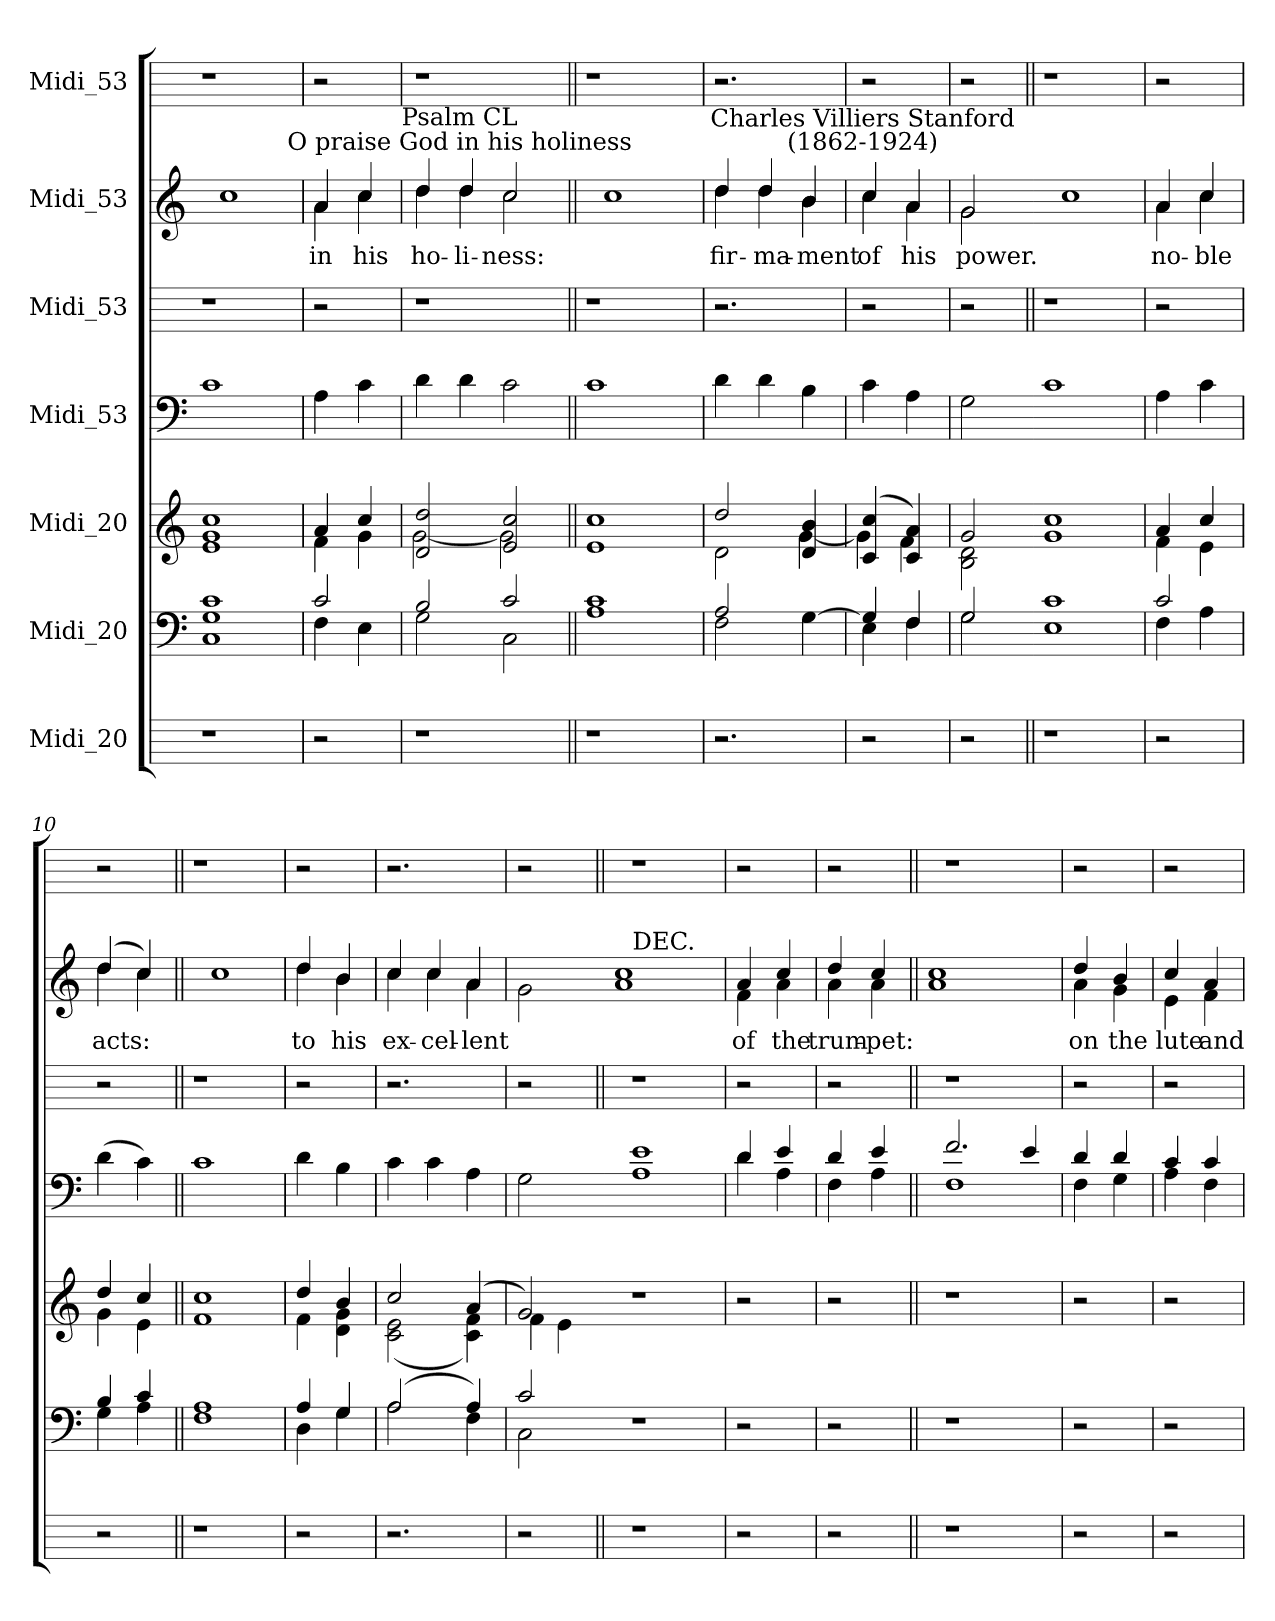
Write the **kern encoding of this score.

**kern	**kern	**kern	**kern	**kern	**kern	**text	**kern
*part7	*part6	*part5	*part4	*part3	*part2	*part2	*part1
*staff7	*staff6	*staff5	*staff4	*staff3	*staff2	*staff2	*staff1
*I"Midi_20	*I"Midi_20	*I"Midi_20	*I"Midi_53	*I"Midi_53	*I"Midi_53	*	*I"Midi_53
*	*clefF4	*clefG2	*clefF4	*	*clefG2	*	*
*	*k[]	*k[]	*k[]	*	*k[]	*	*
*	*C:	*C:	*C:	*	*C:	*	*
=1	=1	=1	=1	=1	=1	=1	=1
*	*^	*^	*	*	*	*	*
!	!	!	!	!	!	!	!LO:TX:a:t=FULL	!	!
!	!	!	!	!	!	!	!	!LO:LY:b	!
*	*	*	*	*	*	*	*^	*	*
1r	1G 1c	1C	1cc	1e 1g	1c	1r	1ccyy	1cc	1.O praise God	1r
=2	=2	=2	=2	=2	=2	=2	=2	=2	=2	=2
!	!	!	!	!	!	!	!	!	!LO:LY:b	!
2r	2c	4F	4a	4f	4A	2r	4a	4a	in	2r
!	!	!	!	!	!	!	!	!	!LO:LY:b	!
.	.	4E	4cc	4g	4c	.	4cc	4cc	his	.
=3	=3	=3	=3	=3	=3	=3	=3	=3	=3	=3
!	!	!	!	!	!	!	!	!	!LO:LY:b	!
1r	2B	2G	2d 2dd	[2g	4d	1r	4dd	4dd	ho-	1r
!	!	!	!	!	!	!	!LO:TX:a:cj:t=O praise God in his holiness	!	!	!
!	!	!	!	!	!	!	!LO:TX:a:cj:t=Psalm CL	!	!	!
!	!	!	!	!	!	!	!	!	!LO:LY:b	!
.	.	.	.	.	4d	.	4dd	4dd	-li-	.
!	!	!	!	!	!	!	!	!	!LO:LY:b	!
.	2c	2C	2e 2cc	2g]	2c	.	2cc	2cc	-ness:	.
=4||	=4||	=4||	=4||	=4||	=4||	=4||	=4||	=4||	=4||	=4||
!	!	!	!	!	!	!	!	!	!LO:LY:b	!
1r	1c	1A	1cc	1e	1c	1r	1ccyy	1cc	praise him in the	1r
=5	=5	=5	=5	=5	=5	=5	=5	=5	=5	=5
!	!	!	!	!	!	!	!	!	!LO:LY:b	!
2.r	2A	2F	2dd	2d	4d	2.r	4dd	4dd	fir-	2.r
!	!	!	!	!	!	!	!	!	!LO:LY:b	!
.	.	.	.	.	4d	.	4dd	4dd	-ma-	.
!	!	!	!	!	!	!	!	!	!LO:LY:b	!
.	[4G	4ryy	4d 4b	[4g	4B	.	4b	4b	-ment	.
=6	=6	=6	=6	=6	=6	=6	=6	=6	=6	=6
!	!	!	!	!	!	!	!	!	!LO:LY:b	!
2r	4G]	4E	(<4c 4cc	4g]	4c	2r	4cc	4cc	of	2r
!	!	!	!	!	!	!	!	!	!LO:LY:b	!
.	4F	4F	4c 4a)	4f	4A	.	4a	4a	his	.
!	!	!	!	!	!	!	!	!LO:TX:a:cj:t=Charles Villiers Stanford\n(1862-1924)	!	!
=7	=7	=7	=7	=7	=7	=7	=7	=7	=7	=7
!	!	!	!	!	!	!	!	!	!LO:LY:b	!
2r	2G	2G	2g	2B 2d	2G	2r	2g	2g	power.	2r
!!LO:LB:g=z
=8||	=8-	=8-	=8-	=8-	=8-	=8||	=8-	=8-	=8||	=8||
!	!	!	!	!	!	!	!	!	!LO:LY:b	!
1r	1c	1E	1cc	1g	1c	1r	1ccyy	1cc	2.Praise him in his	1r
=9	=9	=9	=9	=9	=9	=9	=9	=9	=9	=9
!	!	!	!	!	!	!	!	!	!LO:LY:b	!
2r	2c	4F	4a	4f	4A	2r	4a	4a	no-	2r
!	!	!	!	!	!	!	!	!	!LO:LY:b	!
.	.	4A	4cc	4e	4c	.	4cc	4cc	-ble	.
=10	=10	=10	=10	=10	=10	=10	=10	=10	=10	=10
!	!	!	!	!	!	!	!	!	!LO:LY:b	!
2r	4B	4G	4dd	4g	(<4d	2r	(>4dd	4dd	acts:	2r
.	4c	4A	4cc	4e	4c)	.	4cc)	4cc	.	.
=11||	=11||	=11||	=11||	=11||	=11||	=11||	=11||	=11||	=11||	=11||
!	!	!	!	!	!	!	!	!	!LO:LY:b	!
1r	1A	1F	1cc	1f	1c	1r	1ccyy	1cc	praise him according	1r
=12	=12	=12	=12	=12	=12	=12	=12	=12	=12	=12
!	!	!	!	!	!	!	!	!	!LO:LY:b	!
2r	4A	4D	4dd	4f	4d	2r	4dd	4dd	to	2r
!	!	!	!	!	!	!	!	!	!LO:LY:b	!
.	4G	4G	4b	4d 4g	4B	.	4b	4b	his	.
=13	=13	=13	=13	=13	=13	=13	=13	=13	=13	=13
!	!	!	!	!	!	!	!	!	!LO:LY:b	!
2.r	(>2A	2A	2cc	(<2c 2e	4c	2.r	4cc	4cc	ex-	2.r
!	!	!	!	!	!	!	!	!	!LO:LY:b	!
.	.	.	.	.	4c	.	4cc	4cc	-cel-	.
!	!	!	!	!	!	!	!	!	!LO:LY:b	!
.	4A)	4F	(>4a	4c 4f)	4A	.	4a	4a	-lent	.
=14	=14	=14	=14	=14	=14	=14	=14	=14	=14	=14
!	!	!	!	!	!	!	!	!	!LO:LY:b	!
2r	2c	2C	2g)	4f	2G	2r	2gyy	2g	greatness.	2r
.	.	.	.	4e	.	.	.	.	.	.
*	*v	*v	*	*	*	*	*	*	*	*
!!LO:LB:g=z
=15||	=15-	=15-	=15-	=15-	=15||	=15-	=15-	=15||	=15||
*	*	*	*	*^	*	*	*	*	*
!	!	!	!	!	!	!	!LO:TX:a:t=DEC.	!	!	!
!	!	!	!	!	!	!	!	!	!LO:LY:b	!
*	*	*v	*v	*	*	*	*	*	*	*
1r	1r	1r	1e	1A	1r	1ayy 1ccyy	1a 1cc	3.Praise him in the sound	1r
=16	=16	=16	=16	=16	=16	=16	=16	=16	=16
!	!	!	!	!	!	!	!	!LO:LY:b	!
2r	2r	2r	4d	4d	2r	4a	4f	of	2r
!	!	!	!	!	!	!	!	!LO:LY:b	!
.	.	.	4e	4A	.	4cc	4a	the	.
=17	=17	=17	=17	=17	=17	=17	=17	=17	=17
!	!	!	!	!	!	!	!	!LO:LY:b	!
2r	2r	2r	4d	4F	2r	4dd	4a	trum-	2r
!	!	!	!	!	!	!	!	!LO:LY:b	!
.	.	.	4e	4A	.	4cc	4a	-pet:	.
=18||	=18||	=18||	=18||	=18||	=18||	=18||	=18||	=18||	=18||
!	!	!	!	!	!	!	!	!LO:LY:b	!
1r	1r	1r	2.f	1F	1r	1ayy 1ccyy	1a 1cc	praise him up-	1r
.	.	.	4e	.	.	.	.	.	.
=19	=19	=19	=19	=19	=19	=19	=19	=19	=19
!	!	!	!	!	!	!	!	!LO:LY:b	!
2r	2r	2r	4d	4F	2r	4dd	4a	-on	2r
!	!	!	!	!	!	!	!	!LO:LY:b	!
.	.	.	4d	4G	.	4b	4g	the	.
=20	=20	=20	=20	=20	=20	=20	=20	=20	=20
!	!	!	!	!	!	!	!	!LO:LY:b	!
2r	2r	2r	4c	4A	2r	4cc	4e	lute	2r
!	!	!	!	!	!	!	!	!LO:LY:b	!
.	.	.	4c	4F	.	4a	4f	and	.
*	*	*	*v	*v	*	*v	*v	*	*
=	=	=	=	=	=	=	=
*-	*-	*-	*-	*-	*-	*-	*-
